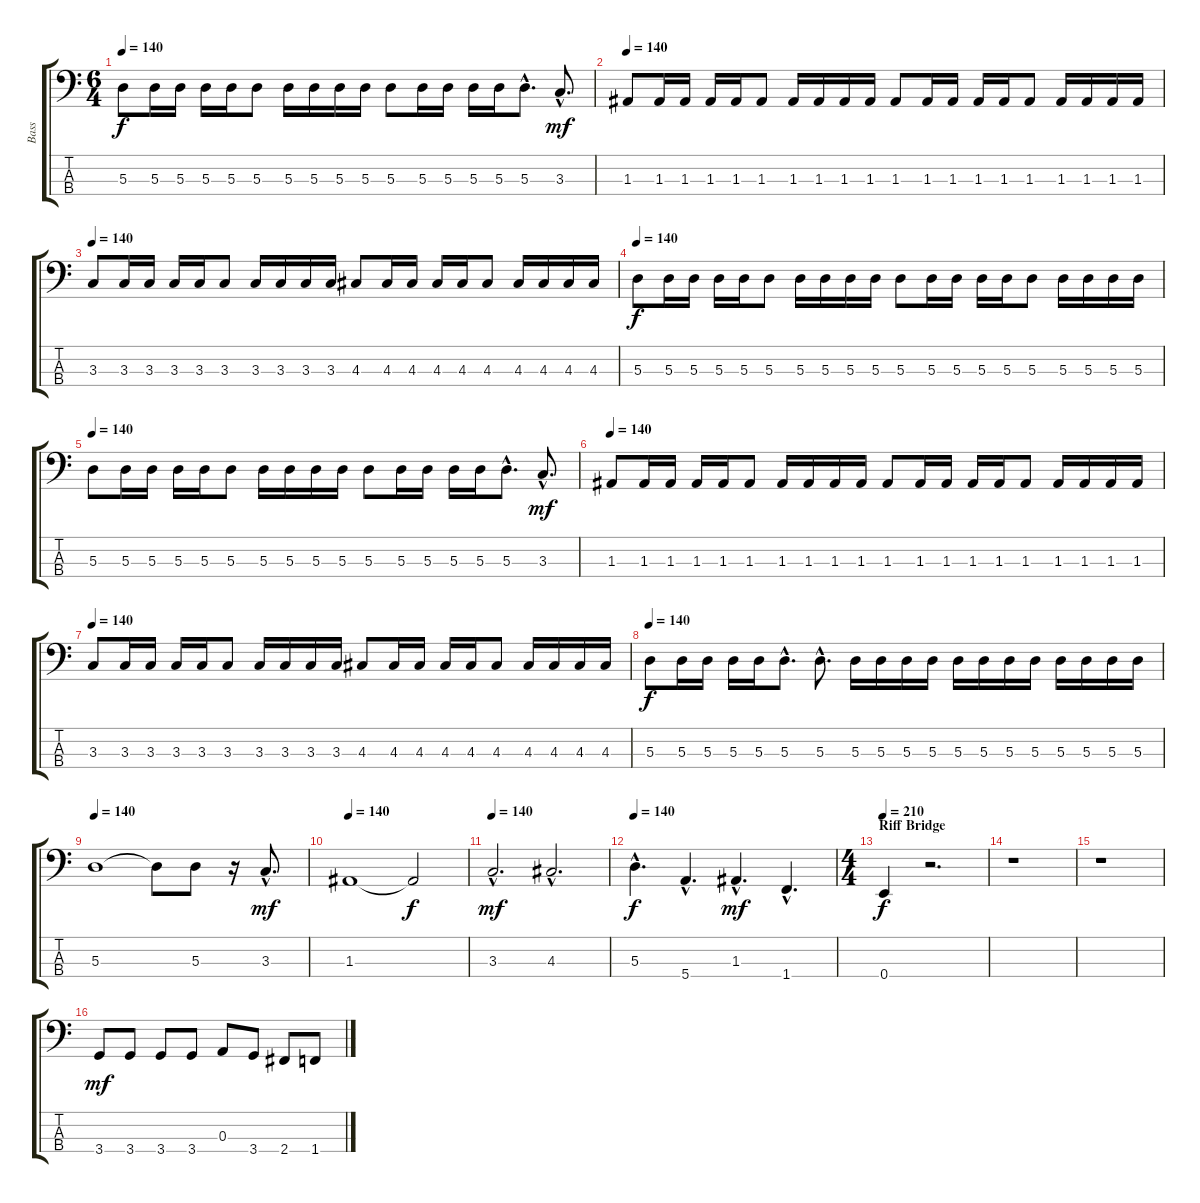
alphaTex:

\track ("Bass" "Bass") {instrument electricbasspick}
\staff {score tabs}
\tuning (G2 D2 A1 E1) {hide}
\ts (6 4)
\tempo 140
\clef f4
\ks c
5.3.8{dy f} 5.3.16 5.3.16 5.3.16 5.3.16 5.3.8 5.3.16 5.3.16 5.3.16 5.3.16 5.3.8 5.3.16 5.3.16 5.3.16 5.3.16 5.3{hac}.8{d} 3.3{hac}.8{d dy mf} |
\tempo 140
1.3.8 1.3.16 1.3.16 1.3.16 1.3.16 1.3.8 1.3.16 1.3.16 1.3.16 1.3.16 1.3.8 1.3.16 1.3.16 1.3.16 1.3.16 1.3.8 1.3.16 1.3.16 1.3.16 1.3.16 |
\tempo 140
3.3.8 3.3.16 3.3.16 3.3.16 3.3.16 3.3.8 3.3.16 3.3.16 3.3.16 3.3.16 4.3.8 4.3.16 4.3.16 4.3.16 4.3.16 4.3.8 4.3.16 4.3.16 4.3.16 4.3.16 |
\tempo 140
5.3.8{dy f} 5.3.16 5.3.16 5.3.16 5.3.16 5.3.8 5.3.16 5.3.16 5.3.16 5.3.16 5.3.8 5.3.16 5.3.16 5.3.16 5.3.16 5.3.8 5.3.16 5.3.16 5.3.16 5.3.16 |
\tempo 140
5.3.8 5.3.16 5.3.16 5.3.16 5.3.16 5.3.8 5.3.16 5.3.16 5.3.16 5.3.16 5.3.8 5.3.16 5.3.16 5.3.16 5.3.16 5.3{hac}.8{d} 3.3{hac}.8{d dy mf} |
\tempo 140
1.3.8 1.3.16 1.3.16 1.3.16 1.3.16 1.3.8 1.3.16 1.3.16 1.3.16 1.3.16 1.3.8 1.3.16 1.3.16 1.3.16 1.3.16 1.3.8 1.3.16 1.3.16 1.3.16 1.3.16 |
\tempo 140
3.3.8 3.3.16 3.3.16 3.3.16 3.3.16 3.3.8 3.3.16 3.3.16 3.3.16 3.3.16 4.3.8 4.3.16 4.3.16 4.3.16 4.3.16 4.3.8 4.3.16 4.3.16 4.3.16 4.3.16 |
\tempo 140
5.3.8{dy f} 5.3.16 5.3.16 5.3.16 5.3.16 5.3{hac}.8{d} 5.3{hac}.8{d} 5.3.16 5.3.16 5.3.16 5.3.16 5.3.16 5.3.16 5.3.16 5.3.16 5.3.16 5.3.16 5.3.16 5.3.16 |
\tempo 140
5.3.1 5.3{t}.8 5.3.8 r.16 3.3{hac}.8{d dy mf} |
\tempo 140
1.3.1 1.3{t}.2{dy f} |
\tempo 140
3.3{hac}.2{d dy mf} 4.3{hac}.2{d} |
\tempo 140
5.3{hac}.4{d dy f} 5.4{hac}.4{d} 1.3{hac}.4{d dy mf} 1.4{hac}.4{d} |
\ts (4 4)
\section ("" "Riff Bridge")
\tempo 210
0.4.4{dy f} r.2{d} |
r.1 |
r.1 |
3.4.8{dy mf} 3.4.8 3.4.8 3.4.8 0.3.8 3.4.8 2.4.8 1.4.8
